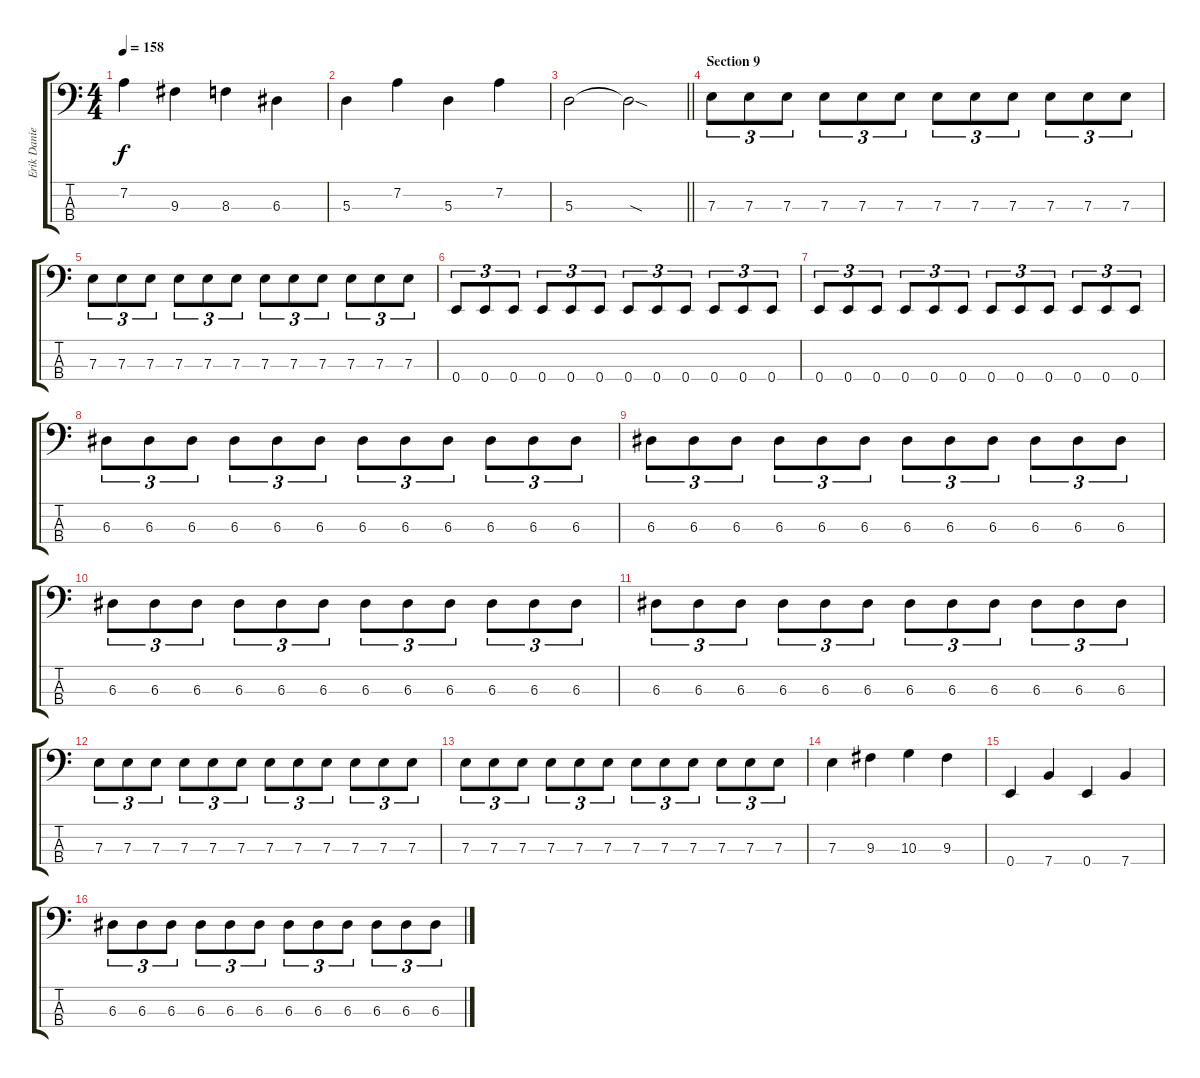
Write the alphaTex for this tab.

\track ("Erik Danielsson" "Erik Danie") {instrument electricbasspick}
\staff {score tabs}
\tuning (G2 D2 A1 E1) {hide}
\ts (4 4)
\tempo 158
\clef f4
\ks c
7.2.4{dy f} 9.3.4 8.3.4 6.3.4 |
5.3.4 7.2.4 5.3.4 7.2.4 |
\barLineRight lightlight
5.3.2 5.3{sod t}.2 |
\section ("" "Section 9")
7.3.8{tu (3 2)} 7.3.8{tu (3 2)} 7.3.8{tu (3 2)} 7.3.8{tu (3 2)} 7.3.8{tu (3 2)} 7.3.8{tu (3 2)} 7.3.8{tu (3 2)} 7.3.8{tu (3 2)} 7.3.8{tu (3 2)} 7.3.8{tu (3 2)} 7.3.8{tu (3 2)} 7.3.8{tu (3 2)} |
7.3.8{tu (3 2)} 7.3.8{tu (3 2)} 7.3.8{tu (3 2)} 7.3.8{tu (3 2)} 7.3.8{tu (3 2)} 7.3.8{tu (3 2)} 7.3.8{tu (3 2)} 7.3.8{tu (3 2)} 7.3.8{tu (3 2)} 7.3.8{tu (3 2)} 7.3.8{tu (3 2)} 7.3.8{tu (3 2)} |
0.4.8{tu (3 2)} 0.4.8{tu (3 2)} 0.4.8{tu (3 2)} 0.4.8{tu (3 2)} 0.4.8{tu (3 2)} 0.4.8{tu (3 2)} 0.4.8{tu (3 2)} 0.4.8{tu (3 2)} 0.4.8{tu (3 2)} 0.4.8{tu (3 2)} 0.4.8{tu (3 2)} 0.4.8{tu (3 2)} |
0.4.8{tu (3 2)} 0.4.8{tu (3 2)} 0.4.8{tu (3 2)} 0.4.8{tu (3 2)} 0.4.8{tu (3 2)} 0.4.8{tu (3 2)} 0.4.8{tu (3 2)} 0.4.8{tu (3 2)} 0.4.8{tu (3 2)} 0.4.8{tu (3 2)} 0.4.8{tu (3 2)} 0.4.8{tu (3 2)} |
6.3.8{tu (3 2)} 6.3.8{tu (3 2)} 6.3.8{tu (3 2)} 6.3.8{tu (3 2)} 6.3.8{tu (3 2)} 6.3.8{tu (3 2)} 6.3.8{tu (3 2)} 6.3.8{tu (3 2)} 6.3.8{tu (3 2)} 6.3.8{tu (3 2)} 6.3.8{tu (3 2)} 6.3.8{tu (3 2)} |
6.3.8{tu (3 2)} 6.3.8{tu (3 2)} 6.3.8{tu (3 2)} 6.3.8{tu (3 2)} 6.3.8{tu (3 2)} 6.3.8{tu (3 2)} 6.3.8{tu (3 2)} 6.3.8{tu (3 2)} 6.3.8{tu (3 2)} 6.3.8{tu (3 2)} 6.3.8{tu (3 2)} 6.3.8{tu (3 2)} |
6.3.8{tu (3 2)} 6.3.8{tu (3 2)} 6.3.8{tu (3 2)} 6.3.8{tu (3 2)} 6.3.8{tu (3 2)} 6.3.8{tu (3 2)} 6.3.8{tu (3 2)} 6.3.8{tu (3 2)} 6.3.8{tu (3 2)} 6.3.8{tu (3 2)} 6.3.8{tu (3 2)} 6.3.8{tu (3 2)} |
6.3.8{tu (3 2)} 6.3.8{tu (3 2)} 6.3.8{tu (3 2)} 6.3.8{tu (3 2)} 6.3.8{tu (3 2)} 6.3.8{tu (3 2)} 6.3.8{tu (3 2)} 6.3.8{tu (3 2)} 6.3.8{tu (3 2)} 6.3.8{tu (3 2)} 6.3.8{tu (3 2)} 6.3.8{tu (3 2)} |
7.3.8{tu (3 2)} 7.3.8{tu (3 2)} 7.3.8{tu (3 2)} 7.3.8{tu (3 2)} 7.3.8{tu (3 2)} 7.3.8{tu (3 2)} 7.3.8{tu (3 2)} 7.3.8{tu (3 2)} 7.3.8{tu (3 2)} 7.3.8{tu (3 2)} 7.3.8{tu (3 2)} 7.3.8{tu (3 2)} |
7.3.8{tu (3 2)} 7.3.8{tu (3 2)} 7.3.8{tu (3 2)} 7.3.8{tu (3 2)} 7.3.8{tu (3 2)} 7.3.8{tu (3 2)} 7.3.8{tu (3 2)} 7.3.8{tu (3 2)} 7.3.8{tu (3 2)} 7.3.8{tu (3 2)} 7.3.8{tu (3 2)} 7.3.8{tu (3 2)} |
7.3.4 9.3.4 10.3.4 9.3.4 |
0.4.4 7.4.4 0.4.4 7.4.4 |
6.3.8{tu (3 2)} 6.3.8{tu (3 2)} 6.3.8{tu (3 2)} 6.3.8{tu (3 2)} 6.3.8{tu (3 2)} 6.3.8{tu (3 2)} 6.3.8{tu (3 2)} 6.3.8{tu (3 2)} 6.3.8{tu (3 2)} 6.3.8{tu (3 2)} 6.3.8{tu (3 2)} 6.3.8{tu (3 2)}
